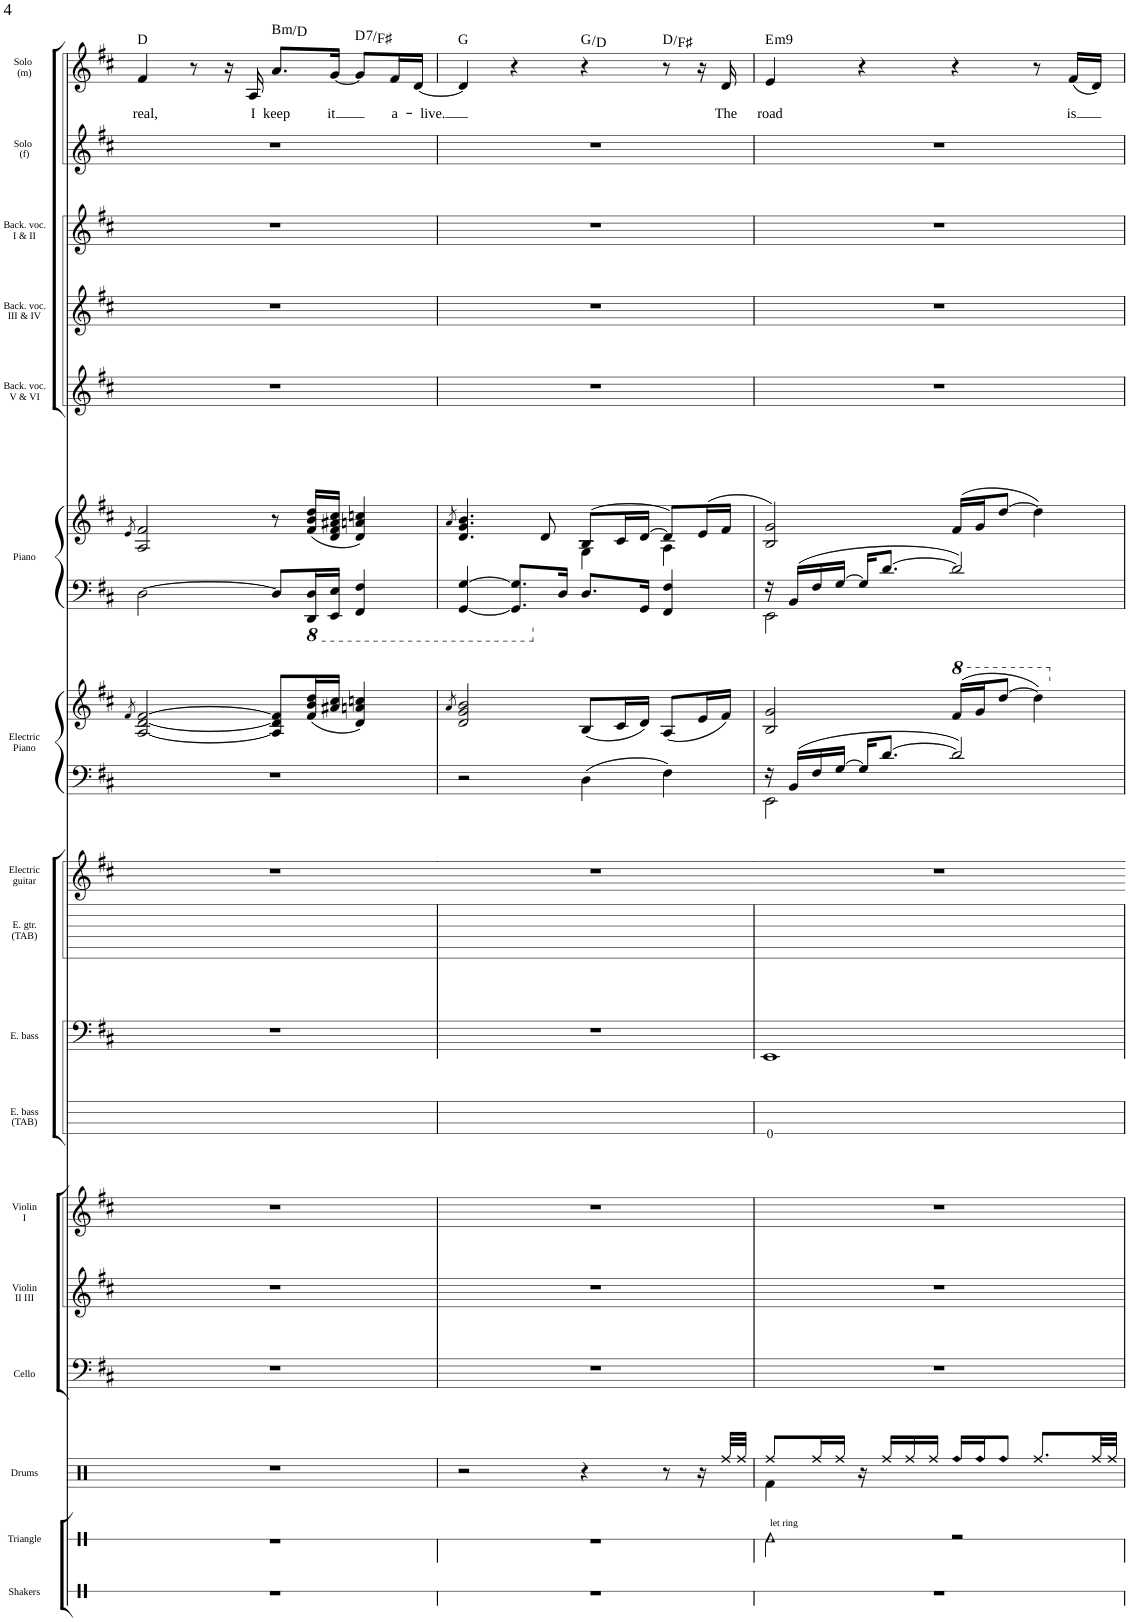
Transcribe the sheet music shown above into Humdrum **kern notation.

**kern	**kern	**kern	**kern	**kern	**kern	**kern	**kern	**kern	**kern	**kern	**kern	**kern	**kern	**kern	**kern	**kern	**kern	**kern	**text	**harte
*part17	*part16	*part15	*part14	*part13	*part12	*part11	*part10	*part9	*part8	*part7	*part7	*part6	*part6	*part5	*part4	*part3	*part2	*part1	*part1	*part1
*staff19	*staff18	*staff17	*staff16	*staff15	*staff14	*staff13	*staff12	*staff11	*staff10	*staff9	*staff8	*staff7	*staff6	*staff5	*staff4	*staff3	*staff2	*staff1	*staff1	*
*I"Shakers	*I"Triangle	*I"Drums	*I"Cello	*I"Violin II III	*I"Violin I	*I"E. bass (TAB)	*I"E. bass	*I"E. gtr. (TAB)	*I"Electric  guitar	*I"Electric  Piano	*	*I"Piano	*	*I"Back. voc. V &amp; VI	*I"Back. voc. III &amp; IV	*I"Back. voc. I &amp; II	*I"Solo   (f)	*I"Solo   (m)	*	*
*I'Shks.	*I'Trgl.	*I'Drm.	*	*I'Vln. II III	*I'Vln. I	*I'E. bass  (TAB)	*	*I'E. gtr. (TAB)	*I'Elec. gtr.	*I'E.   Pno.	*	*I'Pno.	*	*	*	*	*I'Solo   (f)	*I'Solo   (m)	*	*
!!LO:PB:g=z
*stria1	*stria1	*	*	*	*	*stria4	*	*stria6	*	*	*	*	*	*	*	*	*	*	*	*
*clefX	*clefX	*clefX	*clefF4	*clefG2	*clefG2	*	*clefF4	*	*clefG2	*clefF4	*clefG2	*clefF4	*clefG2	*clefG2	*clefG2	*clefG2	*clefG2	*clefG2	*	*
*	*	*	*	*	*	*	*Trd7c12	*	*Trd7c12	*	*	*	*	*	*	*	*Trd5c9	*Trd8c14	*	*
*k[f#c#]	*k[f#c#]	*k[f#c#]	*k[f#c#]	*k[f#c#]	*k[f#c#]	*k[f#c#]	*k[f#c#]	*k[f#c#]	*k[f#c#]	*k[f#c#]	*k[f#c#]	*k[f#c#]	*k[f#c#]	*k[f#c#]	*k[f#c#]	*k[f#c#]	*k[f#c#]	*k[f#c#]	*	*
*D:	*D:	*D:	*D:	*D:	*D:	*D:	*D:	*D:	*D:	*D:	*D:	*D:	*D:	*D:	*D:	*D:	*D:	*D:	*	*
*M4/4	*M4/4	*M4/4	*M4/4	*M4/4	*M4/4	*	*M4/4	*	*M4/4	*M4/4	*M4/4	*M4/4	*M4/4	*M4/4	*M4/4	*M4/4	*M4/4	*M4/4	*	*
=1	=1	=1	=1	=1	=1	=1	=1	=1	=1	=1	=1	=1	=1	=1	=1	=1	=1	=1	=1	=1
.	.	.	.	.	.	.	.	.	.	.	8qf#/	.	8qe/	.	.	.	.	.	.	.
!	!	!	!	!	!	!	!	!	!	!	!	!	!	!	!	!	!	!	!LO:LY:b	!
*	*	*	*	*	*	*	*	*	*	*	*	*	*	*	*	*	*	*^	*	*
1r	1r	1r	1r	1r	1r	1ryy	1r	1ryy	1r	1r	[2A/ [2d/ [2f#/	[2D\	2A/ 2f#/	1r	1r	1r	1r	4f#/	2ryy	real,	D:maj
.	.	.	.	.	.	.	.	.	.	.	.	.	.	.	.	.	.	8r	.	.	.
.	.	.	.	.	.	.	.	.	.	.	.	.	.	.	.	.	.	16r	.	.	.
!	!	!	!	!	!	!	!	!	!	!	!	!	!	!	!	!	!	!	!	!LO:LY:b	!
.	.	.	.	.	.	.	.	.	.	.	.	.	.	.	.	.	.	16A/	.	I	.
!	!	!	!	!	!	!	!	!	!	!	!	!	!	!	!	!	!	!	!	!LO:LY:b	!LO:H:kt=m
.	.	.	.	.	.	.	.	.	.	.	8A/] 8d/] 8f#/]L	8D/L]	8r	.	.	.	.	8.a/L	8ryy	keep	B:min/b3
*	*	*	*	*	*	*	*	*	*	*	*	*8ba	*	*	*	*	*	*	*	*	*
.	.	.	.	.	.	.	.	.	.	.	(16f#/ 16b/ 16dd/L	16DDD/ 16DD/L	(16f#/ 16b/ 16dd/LL	.	.	.	.	.	4.ryy	.	.
!	!	!	!	!	!	!	!	!	!	!	!	!	!	!	!	!	!	!	!	!LO:LY:b	!
.	.	.	.	.	.	.	.	.	.	.	16a#X/ 16cc#/JJ	16EEE/ 16EE/JJ	16d/ 16f#/ 16a#X/ 16cc#/JJ	.	.	.	.	[16g/Jk	.	it	.
!	!	!	!	!	!	!	!	!	!	!	!	!	!	!	!	!	!	!	!	!	!LO:H:kt=7
.	.	.	.	.	.	.	.	.	.	.	4d/ 4an/ 4ccn/)	4FFF#/ 4FF#/	4d/ 4an/ 4ccn/)	.	.	.	.	8g/L]	.	.	D:7/3
!	!	!	!	!	!	!	!	!	!	!	!	!	!	!	!	!	!	!	!	!LO:LY:b	!
.	.	.	.	.	.	.	.	.	.	.	.	.	.	.	.	.	.	16f#/L	.	a-	.
!	!	!	!	!	!	!	!	!	!	!	!	!	!	!	!	!	!	!	!	!LO:LY:b	!
.	.	.	.	.	.	.	.	.	.	.	.	.	.	.	.	.	.	[16d/JJ	.	-live.	.
*	*	*	*	*	*	*	*	*	*	*	*	*	*	*	*	*	*	*v	*v	*	*
=2	=2	=2	=2	=2	=2	=2	=2	=2	=2	=2	=2	=2	=2	=2	=2	=2	=2	=2	=2	=2
.	.	.	.	.	.	.	.	.	.	.	8qa/	.	8qa/	.	.	.	.	.	.	.
*	*	*	*	*	*	*	*	*	*	*	*	*	*^	*	*	*	*	*	*	*
1r	1r	2r	1r	1r	1r	1ryy	1r	1ryy	1r	2r	2d/ 2g/ 2b/	[4GGG/ [4GG/	4.d/ 4.g/ 4.b/	2ryy	1r	1r	1r	1r	4d/]	.	G:maj
.	.	.	.	.	.	.	.	.	.	.	.	8.GGG/] 8.GG/]L	.	.	.	.	.	.	4r	.	.
.	.	.	.	.	.	.	.	.	.	.	.	.	8d/	.	.	.	.	.	.	.	.
*	*	*	*	*	*	*	*	*	*	*	*	*X8ba	*	*	*	*	*	*	*	*	*
.	.	.	.	.	.	.	.	.	.	.	.	16D/Jk	.	.	.	.	.	.	.	.	.
.	.	4r	.	.	.	.	.	.	.	4D\	(8B/L	8.D/L	(8B/L	4G\	.	.	.	.	4r	.	G:maj/5
.	.	.	.	.	.	.	.	.	.	.	16c#/L	.	16c#/L	.	.	.	.	.	.	.	.
.	.	.	.	.	.	.	.	.	.	.	16d/JJ)	16GG/Jk	[16d/JJ	.	.	.	.	.	.	.	.
.	.	8r	.	.	.	.	.	.	.	4F#\	(8A/L	4FF#/ 4F#/	8d/L])	4A\	.	.	.	.	8r	.	D:maj/3
.	.	16r	.	.	.	.	.	.	.	.	16e/L	.	(16e/L	.	.	.	.	.	16r	.	.
!	!	!	!	!	!	!	!	!	!	!	!	!	!	!	!	!	!	!	!	!LO:LY:b	!
.	.	32Rff/LLL	.	.	.	.	.	.	.	.	16f#/JJ)	.	16f#/JJ	.	.	.	.	.	16d/	The	.
.	.	32Rff/JJJ	.	.	.	.	.	.	.	.	.	.	.	.	.	.	.	.	.	.	.
*	*	*	*	*	*	*	*	*	*	*	*	*	*v	*v	*	*	*	*	*	*	*
=3	=3	=3	=3	=3	=3	=3	=3	=3	=3	=3	=3	=3	=3	=3	=3	=3	=3	=3	=3	=3
*	*	*^	*	*	*	*	*	*	*	*^	*	*^	*	*	*	*	*	*	*	*
!	!LO:TX:a:t=let ring	!	!	!	!	!	!	!	!	!	!	!	!	!	!	!	!	!	!	!	!	!	!
!	!	!	!	!	!	!	!	!	!	!	!	!	!	!	!	!	!	!	!	!	!	!LO:LY:b	!LO:H:kt=m9
1r	2Re\	8Rff/L	4Rf\	1r	1r	1r	1EEE	1EE	1ryy	1r	16r	2EE\	2B/ 2g/	16r	2EE\	2B/ 2g/)	1r	1r	1r	1r	4e/	road	E:min9
.	.	.	.	.	.	.	.	.	.	.	16BB/LL	.	.	16BB/LL	.	.	.	.	.	.	.	.	.
.	.	16Rff/L	.	.	.	.	.	.	.	.	16F#/	.	.	16F#/	.	.	.	.	.	.	.	.	.
.	.	16Rff/JJ	.	.	.	.	.	.	.	.	[16G/JJ	.	.	[16G/JJ	.	.	.	.	.	.	.	.	.
.	.	16r	2.ryy	.	.	.	.	.	.	.	16G/KL]	.	.	16G/KL]	.	.	.	.	.	.	4r	.	.
.	.	16Rff/LL	.	.	.	.	.	.	.	.	[8.d/J	.	.	[8.d/J	.	.	.	.	.	.	.	.	.
.	.	16Rff/	.	.	.	.	.	.	.	.	.	.	.	.	.	.	.	.	.	.	.	.	.
.	.	16Rff/JJ	.	.	.	.	.	.	.	.	.	.	.	.	.	.	.	.	.	.	.	.	.
*	*	*	*	*	*	*	*	*	*	*	*	*	*8va	*	*	*	*	*	*	*	*	*	*
.	2r	16Rff/LL	.	.	.	.	.	.	.	.	2d/]	2ryy	(16ff#/LL	2d/]	2ryy	(16f#/LL	.	.	.	.	4r	.	.
.	.	16Rff/J	.	.	.	.	.	.	.	.	.	.	16gg/J	.	.	16g/J	.	.	.	.	.	.	.
.	.	8Rff/J	.	.	.	.	.	.	.	.	.	.	[8ddd/J	.	.	[8dd/J	.	.	.	.	.	.	.
.	.	8.Rff/L	.	.	.	.	.	.	.	.	.	.	4ddd\])	.	.	4dd\])	.	.	.	.	8r	.	.
!	!	!	!	!	!	!	!	!	!	!	!	!	!	!	!	!	!	!	!	!	!	!LO:LY:b	!
.	.	.	.	.	.	.	.	.	.	.	.	.	.	.	.	.	.	.	.	.	(16f#/LL	is	.
.	.	32Rff/LL	.	.	.	.	.	.	.	.	.	.	.	.	.	.	.	.	.	.	16d/JJ)	.	.
.	.	32Rff/JJJ	.	.	.	.	.	.	.	.	.	.	.	.	.	.	.	.	.	.	.	.	.
*	*	*v	*v	*	*	*	*	*	*	*	*v	*v	*	*v	*v	*	*	*	*	*	*	*	*
*	*	*	*	*	*	*	*	*	*	*	*X8va	*	*	*	*	*	*	*	*	*
=	=	=	=	=	=	=	=	=	=	=	=	=	=	=	=	=	=	=	=	=
*-	*-	*-	*-	*-	*-	*-	*-	*-	*-	*-	*-	*-	*-	*-	*-	*-	*-	*-	*-	*-
